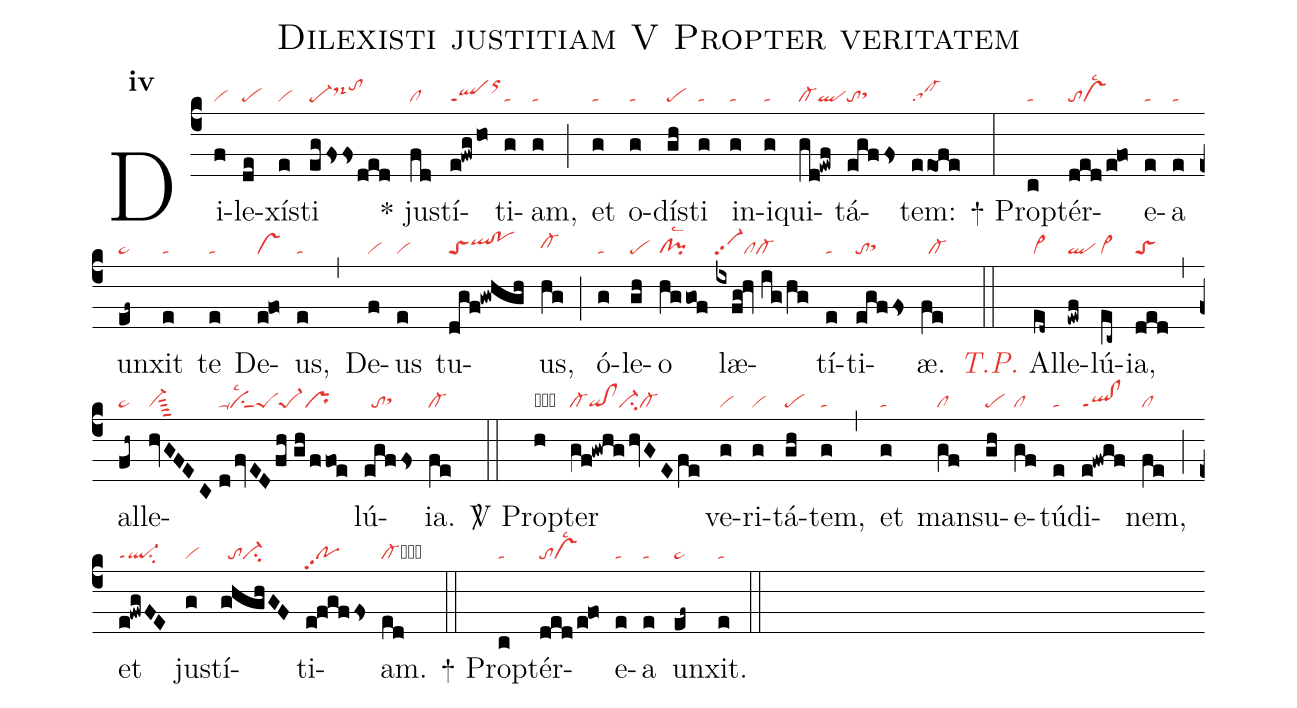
name:Dilexisti justitiam V Propter veritatem;
office-part:re;
mode:4;
nabc-lines:1;
%%
initial-style: 1;
name: Dilexisti justitiam;
mode:4;
office-part: Responsorium;
annotation: Resp.;
annotation:iv;
nabc-lines:1;
%%
(c4) Di(f|vi)le(de|pe)xís(e|vi)ti(eg/fsfs/ded|pe-ds-hitohj) <sp>*</sp> jus(fd|cl)tí(e!fwg/ho|qlppt1orhk)ti(g|ta)am,(g|ta) (;) et(g|ta) o(g|ta)dís(gh|pe)ti(g|ta) in(g|ta)i(g|ta)qui(gd!ewf|cl-ql)tá(egffs|tosthh)tem:(e/eofe|sa!cl-) (:)
<sp>+</sp> Prop(c|ta)tér(ded/e@fo|tovslsc2)e(e|ta)a(e|ta) un(ef~|pe~)xit(e|ta) te(e|ta) De(e@fo|vs)us,(e|ta) (,) De(f|vi)us(e|vi) tu(dgf!gwhgh|toSqlhi!pohi)us,(hg|cl-hh) (;) ó(g|ta)le(gh|pe)o(hggof|cl!pilsc2) læ(ixfg!hv//ig/hg|vi-pp2clcl-)tí(e|ta)ti(egffs|tosthh)æ.(fe|//cl-) (::) <c><i>T.P.</i></c> Al(ed~|vi>)le(ewf|ql)lú(ec~|vi>)ia,(ded|toS) (,) al(fh~|pe~)le(hvGFEC//|vi-sut4|d/fvED/fh//gh/ffoe|visu1sut1ppu1lsc2peSpe-1pr)lú(egffs|//tosthh)ia.(fe|cl-) (::)

<sp>V/</sp> Prop(h|obvi)ter(gf!gwhghvGEfe|cl-qi!clci-cl-) ve(g|vi)ri(g|vi)tá(gh|pe)tem,(g|ta) (,) et(g|ta) man(gf|cl)su(gh|pe)e(gf|cl)tú(e|ta)di(e!fwgf|ql!clppt1)nem,(fe|cl) (;) et(e!fwgFE|ql-ppt1su2) jus(g|vi)tí(ghghGF|//toci-)ti(e!fgffs|popp2)am.(ed|cl-cb) (::)
<sp>+</sp> Prop(c|ta)tér(ded/e@fo|tovslsc2)e(e|ta)a(e|ta) un(ef~|pe~)xit.(e|ta) (::)
